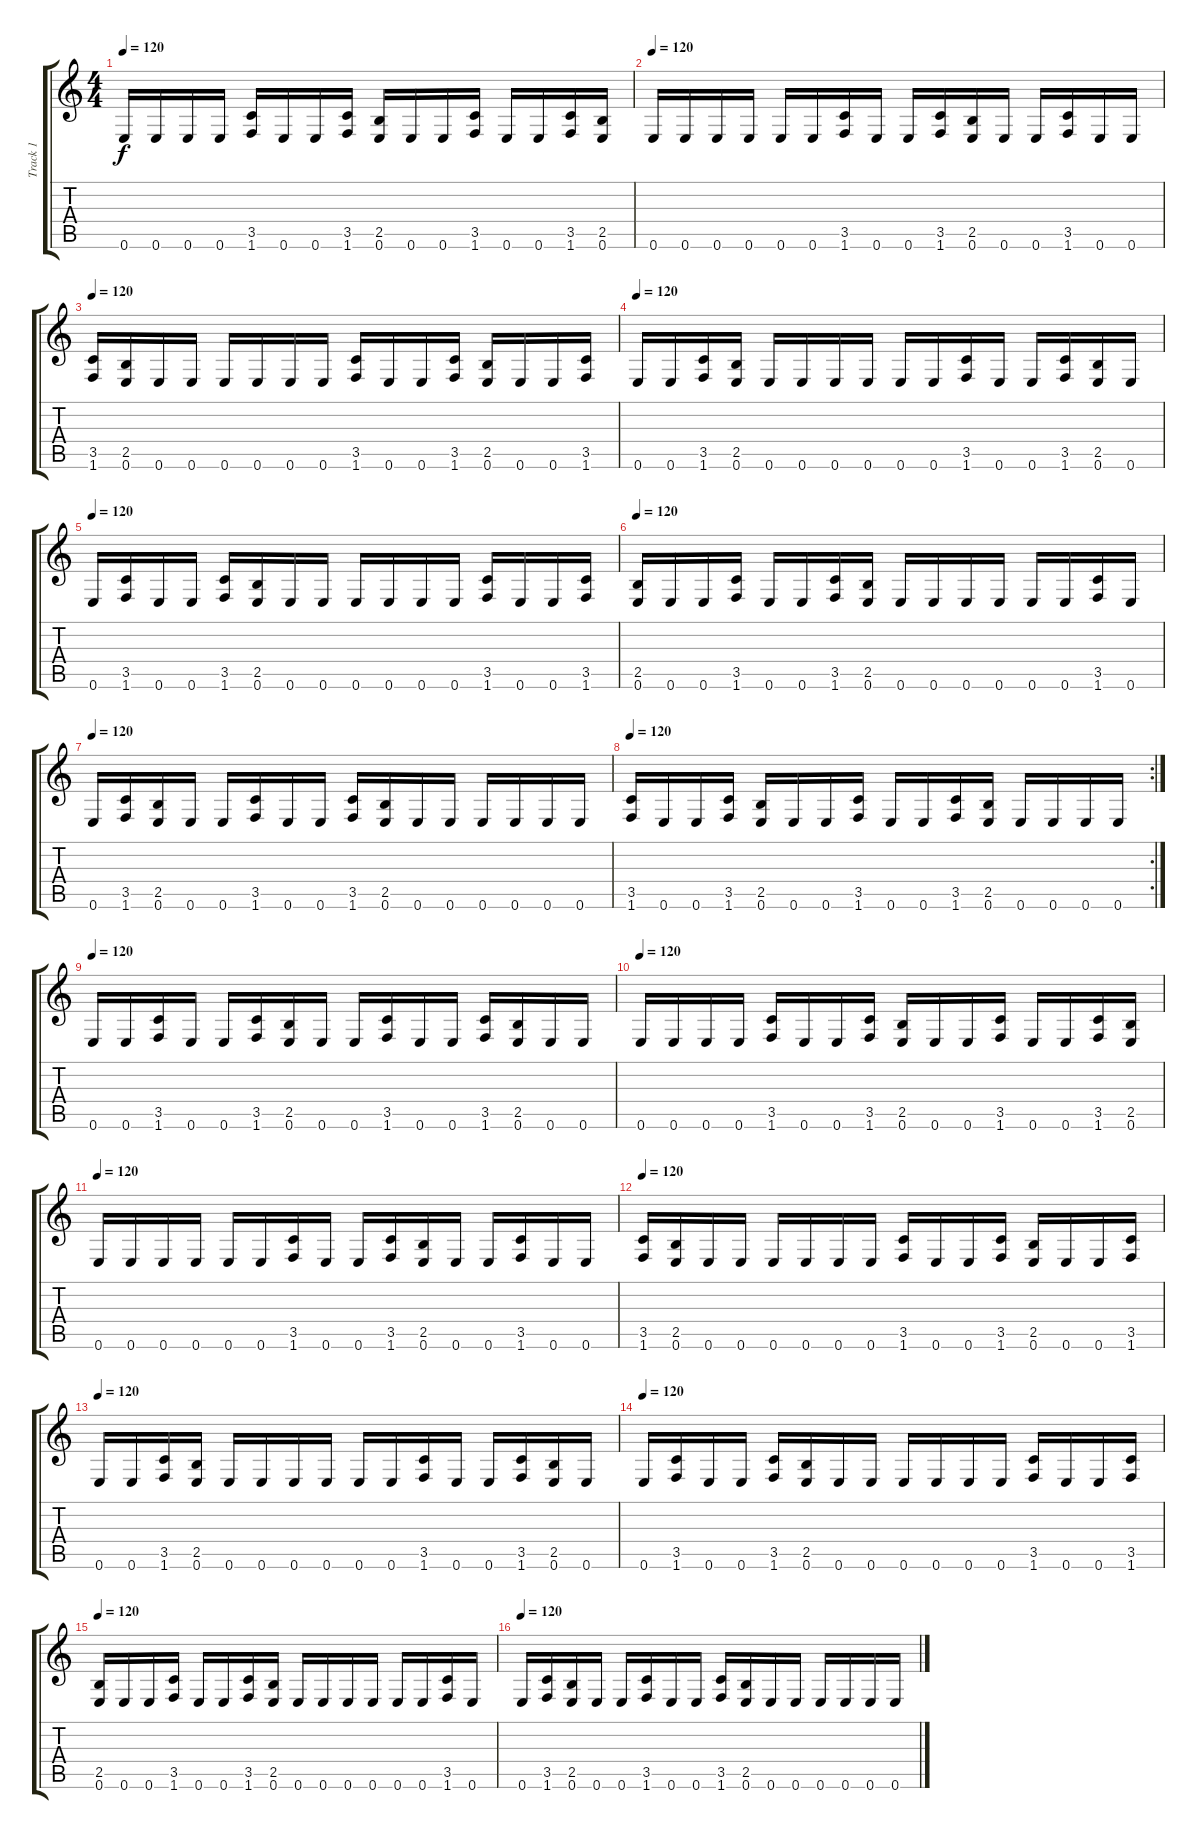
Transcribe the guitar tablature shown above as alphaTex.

\track ("Track 1" "Track 1") {instrument distortionguitar}
\staff {score tabs}
\tuning (E4 B3 G3 D3 A2 E2) {hide}
\ts (4 4)
\tempo 120
\clef g2
\ks c
0.6.16{dy f} 0.6.16 0.6.16 0.6.16 (3.5 1.6).16 0.6.16 0.6.16 (3.5 1.6).16 (2.5 0.6).16 0.6.16 0.6.16 (3.5 1.6).16 0.6.16 0.6.16 (3.5 1.6).16 (2.5 0.6).16 |
\tempo 120
0.6.16 0.6.16 0.6.16 0.6.16 0.6.16 0.6.16 (3.5 1.6).16 0.6.16 0.6.16 (3.5 1.6).16 (2.5 0.6).16 0.6.16 0.6.16 (3.5 1.6).16 0.6.16 0.6.16 |
\tempo 120
(3.5 1.6).16 (2.5 0.6).16 0.6.16 0.6.16 0.6.16 0.6.16 0.6.16 0.6.16 (3.5 1.6).16 0.6.16 0.6.16 (3.5 1.6).16 (2.5 0.6).16 0.6.16 0.6.16 (3.5 1.6).16 |
\tempo 120
0.6.16 0.6.16 (3.5 1.6).16 (2.5 0.6).16 0.6.16 0.6.16 0.6.16 0.6.16 0.6.16 0.6.16 (3.5 1.6).16 0.6.16 0.6.16 (3.5 1.6).16 (2.5 0.6).16 0.6.16 |
\tempo 120
0.6.16 (3.5 1.6).16 0.6.16 0.6.16 (3.5 1.6).16 (2.5 0.6).16 0.6.16 0.6.16 0.6.16 0.6.16 0.6.16 0.6.16 (3.5 1.6).16 0.6.16 0.6.16 (3.5 1.6).16 |
\tempo 120
(2.5 0.6).16 0.6.16 0.6.16 (3.5 1.6).16 0.6.16 0.6.16 (3.5 1.6).16 (2.5 0.6).16 0.6.16 0.6.16 0.6.16 0.6.16 0.6.16 0.6.16 (3.5 1.6).16 0.6.16 |
\tempo 120
0.6.16 (3.5 1.6).16 (2.5 0.6).16 0.6.16 0.6.16 (3.5 1.6).16 0.6.16 0.6.16 (3.5 1.6).16 (2.5 0.6).16 0.6.16 0.6.16 0.6.16 0.6.16 0.6.16 0.6.16 |
\rc 2
\tempo 120
(3.5 1.6).16 0.6.16 0.6.16 (3.5 1.6).16 (2.5 0.6).16 0.6.16 0.6.16 (3.5 1.6).16 0.6.16 0.6.16 (3.5 1.6).16 (2.5 0.6).16 0.6.16 0.6.16 0.6.16 0.6.16 |
\tempo 120
0.6.16 0.6.16 (3.5 1.6).16 0.6.16 0.6.16 (3.5 1.6).16 (2.5 0.6).16 0.6.16 0.6.16 (3.5 1.6).16 0.6.16 0.6.16 (3.5 1.6).16 (2.5 0.6).16 0.6.16 0.6.16 |
\tempo 120
0.6.16 0.6.16 0.6.16 0.6.16 (3.5 1.6).16 0.6.16 0.6.16 (3.5 1.6).16 (2.5 0.6).16 0.6.16 0.6.16 (3.5 1.6).16 0.6.16 0.6.16 (3.5 1.6).16 (2.5 0.6).16 |
\tempo 120
0.6.16 0.6.16 0.6.16 0.6.16 0.6.16 0.6.16 (3.5 1.6).16 0.6.16 0.6.16 (3.5 1.6).16 (2.5 0.6).16 0.6.16 0.6.16 (3.5 1.6).16 0.6.16 0.6.16 |
\tempo 120
(3.5 1.6).16 (2.5 0.6).16 0.6.16 0.6.16 0.6.16 0.6.16 0.6.16 0.6.16 (3.5 1.6).16 0.6.16 0.6.16 (3.5 1.6).16 (2.5 0.6).16 0.6.16 0.6.16 (3.5 1.6).16 |
\tempo 120
0.6.16 0.6.16 (3.5 1.6).16 (2.5 0.6).16 0.6.16 0.6.16 0.6.16 0.6.16 0.6.16 0.6.16 (3.5 1.6).16 0.6.16 0.6.16 (3.5 1.6).16 (2.5 0.6).16 0.6.16 |
\tempo 120
0.6.16 (3.5 1.6).16 0.6.16 0.6.16 (3.5 1.6).16 (2.5 0.6).16 0.6.16 0.6.16 0.6.16 0.6.16 0.6.16 0.6.16 (3.5 1.6).16 0.6.16 0.6.16 (3.5 1.6).16 |
\tempo 120
(2.5 0.6).16 0.6.16 0.6.16 (3.5 1.6).16 0.6.16 0.6.16 (3.5 1.6).16 (2.5 0.6).16 0.6.16 0.6.16 0.6.16 0.6.16 0.6.16 0.6.16 (3.5 1.6).16 0.6.16 |
\tempo 120
0.6.16 (3.5 1.6).16 (2.5 0.6).16 0.6.16 0.6.16 (3.5 1.6).16 0.6.16 0.6.16 (3.5 1.6).16 (2.5 0.6).16 0.6.16 0.6.16 0.6.16 0.6.16 0.6.16 0.6.16
